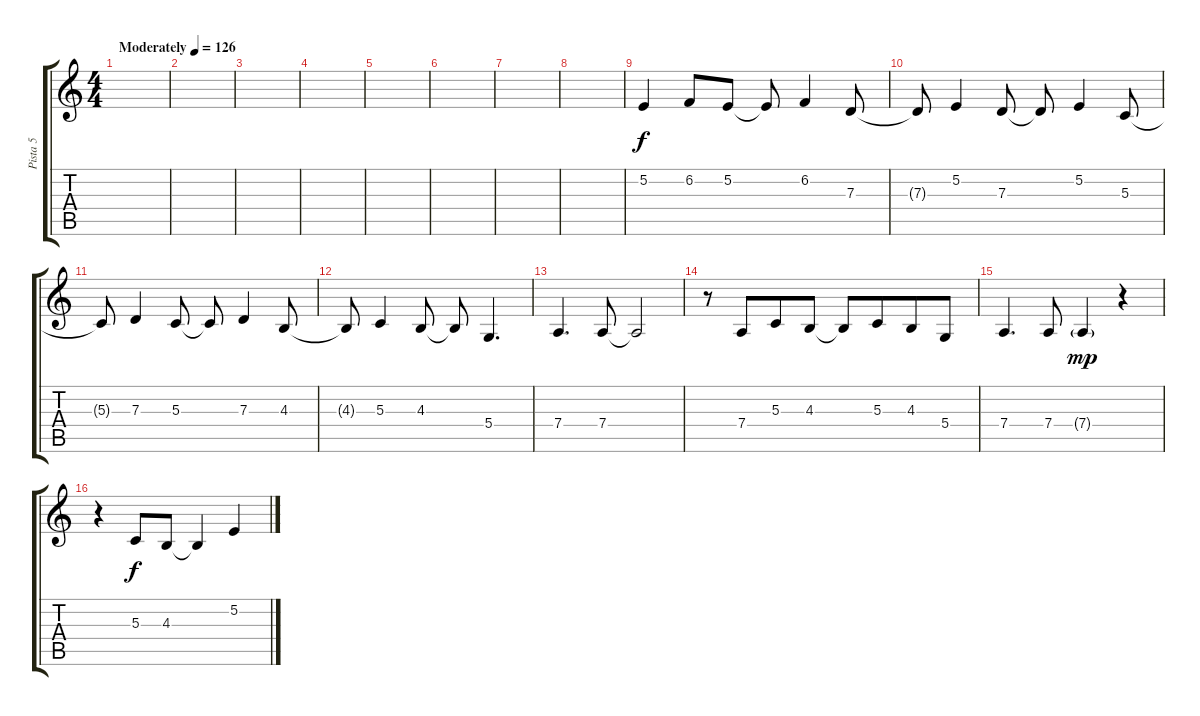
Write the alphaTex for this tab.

\track ("Pista 5" "Pista 5") {instrument agogo}
\staff {score tabs}
\tuning (E4 B3 G3 D3 A2 E2) {hide}
\ts (4 4)
\tempo (126 "Moderately")
\clef g2
\ks c
|
|
|
|
|
|
|
|
5.2.4 6.2.8 5.2.8 5.2{t}.8 6.2.4 7.3.8 |
7.3{t}.8 5.2.4 7.3.8 7.3{t}.8 5.2.4 5.3.8 |
5.3{t}.8 7.3.4 5.3.8 5.3{t}.8 7.3.4 4.3.8 |
4.3{t}.8 5.3.4 4.3.8 4.3{t}.8 5.4.4{d} |
7.4.4{d} 7.4.8 7.4{t}.2 |
r.8 7.4.8{beam merge} 5.3.8{beam merge} 4.3.8 4.3{t}.8 5.3.8{beam merge} 4.3.8 5.4.8 |
7.4.4{d} 7.4.8 7.4{g}.4{dy mp} r.4 |
r.4 5.3.8{dy f} 4.3.8 4.3{t}.4 5.2.4
